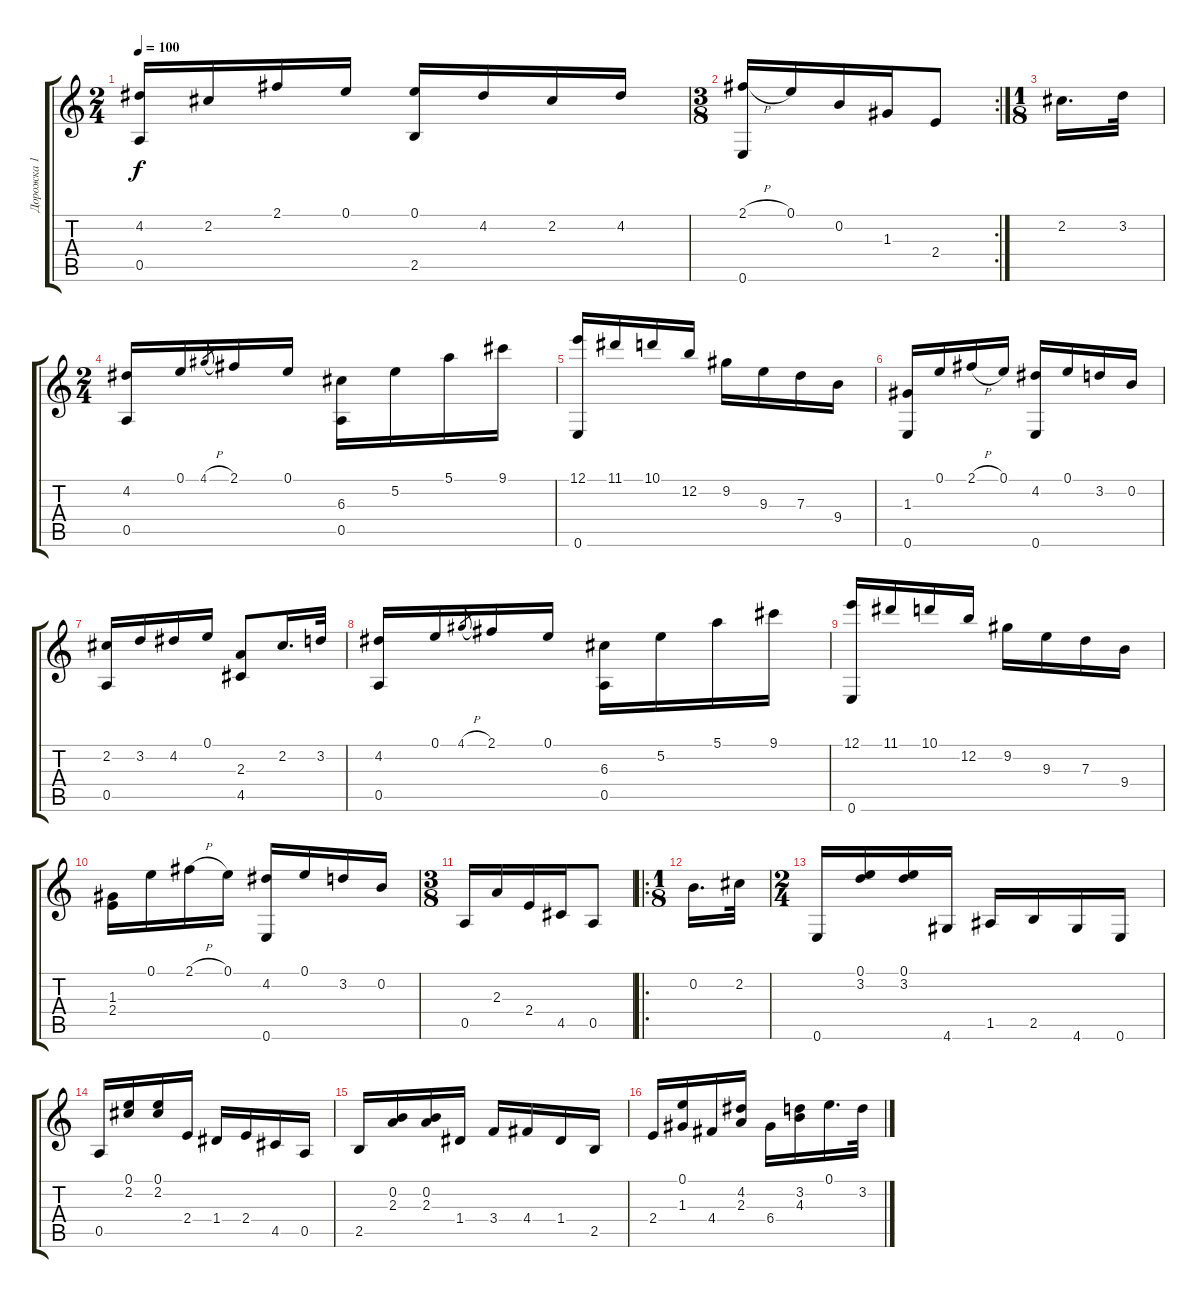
\track ("Дорожка 1" "Дорожка 1") {instrument acousticguitarnylon}
\staff {score tabs}
\tuning (E4 B3 G3 D3 A2 E2) {hide}
\ts (2 4)
\tempo 100
\clef g2
\ks c
(4.2 0.5).16{dy f} 2.2.16 2.1.16 0.1.16 (0.1 2.5).16 4.2.16 2.2.16 4.2.16 |
\rc 2
\ts (3 8)
(2.1{h} 0.6).16 0.1.16 0.2.16 1.3.16 2.4.8 |
\ts (1 8)
2.2.16{d} 3.2.32 |
\ts (2 4)
(4.2 0.5).16 0.1.16 4.1{h}.8{gr} 2.1.16 0.1.16 (6.3 0.5).16 5.2.16 5.1.16 9.1.16 |
(12.1 0.6).16 11.1.16 10.1.16 12.2.16 9.2.16 9.3.16 7.3.16 9.4.16 |
(1.3 0.6).16 0.1.16 2.1{h}.16 0.1.16 (4.2 0.6).16 0.1.16 3.2.16 0.2.16 |
(2.2 0.5).16 3.2.16 4.2.16 0.1.16 (2.3 4.5).8 2.2.16{d} 3.2.32 |
(4.2 0.5).16 0.1.16 4.1{h}.8{gr} 2.1.16 0.1.16 (6.3 0.5).16 5.2.16 5.1.16 9.1.16 |
(12.1 0.6).16 11.1.16 10.1.16 12.2.16 9.2.16 9.3.16 7.3.16 9.4.16 |
(1.3 2.4).16 0.1.16 2.1{h}.16 0.1.16 (4.2 0.6).16 0.1.16 3.2.16 0.2.16 |
\ts (3 8)
0.5.16 2.3.16 2.4.16 4.5.16 0.5.8 |
\ro
\ts (1 8)
0.2.16{d} 2.2.32 |
\ts (2 4)
0.6.16 (0.1 3.2).16 (0.1 3.2).16 4.6.16 1.5.16 2.5.16 4.6.16 0.6.16 |
0.5.16 (0.1 2.2).16 (0.1 2.2).16 2.4.16 1.4.16 2.4.16 4.5.16 0.5.16 |
2.5.16 (0.2 2.3).16 (0.2 2.3).16 1.4.16 3.4.16 4.4.16 1.4.16 2.5.16 |
2.4.16 (0.1 1.3).16 4.4.16 (4.2 2.3).16 6.4.16 (3.2 4.3).16 0.1.16{d} 3.2.32
